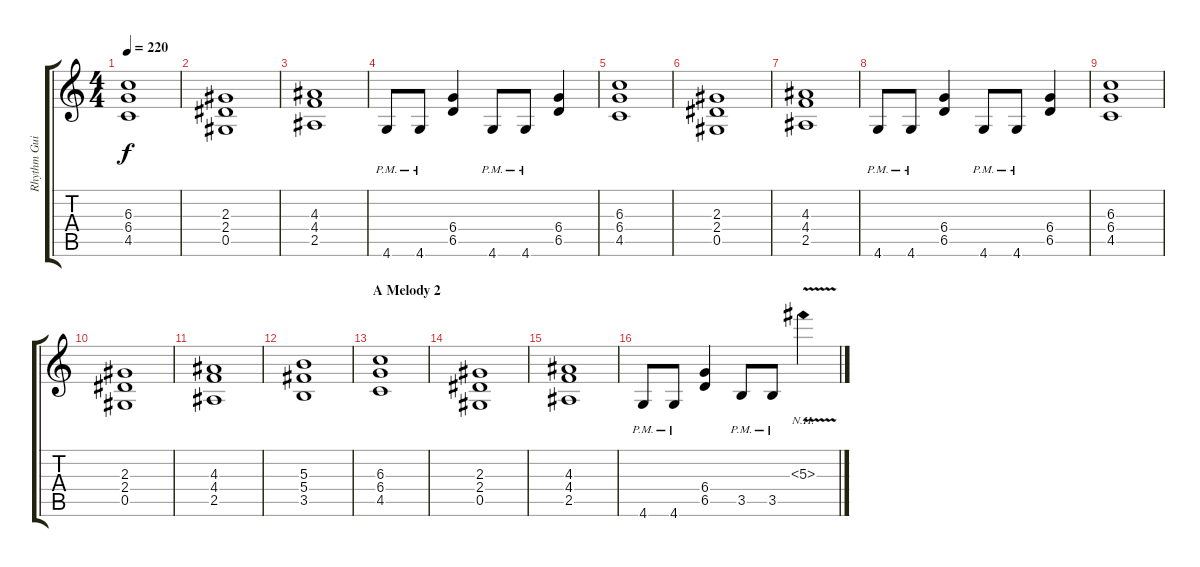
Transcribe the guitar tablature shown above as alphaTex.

\track ("Rhythm Guitar 2" "Rhythm Gui") {instrument overdrivenguitar}
\staff {score tabs}
\tuning (Eb4 Bb3 Gb3 Db3 Ab2 Eb2) {hide}
\ts (4 4)
\tempo 220
\clef g2
\ks c
(6.3 6.4 4.5).1{dy f} |
(2.3 2.4 0.5).1 |
(4.3 4.4 2.5).1 |
4.6{pm}.8 4.6{pm}.8 (6.4 6.5).4 4.6{pm}.8 4.6{pm}.8 (6.4 6.5).4 |
(6.3 6.4 4.5).1 |
(2.3 2.4 0.5).1 |
(4.3 4.4 2.5).1 |
4.6{pm}.8 4.6{pm}.8 (6.4 6.5).4 4.6{pm}.8 4.6{pm}.8 (6.4 6.5).4 |
(6.3 6.4 4.5).1 |
(2.3 2.4 0.5).1 |
(4.3 4.4 2.5).1 |
(5.3 5.4 3.5).1 |
\section ("" "A Melody 2")
(6.3 6.4 4.5).1 |
(2.3 2.4 0.5).1 |
(4.3 4.4 2.5).1 |
4.6{pm}.8 4.6{pm}.8 (6.4 6.5).4 3.5{pm}.8 3.5{pm}.8 5.3{nh v}.4
